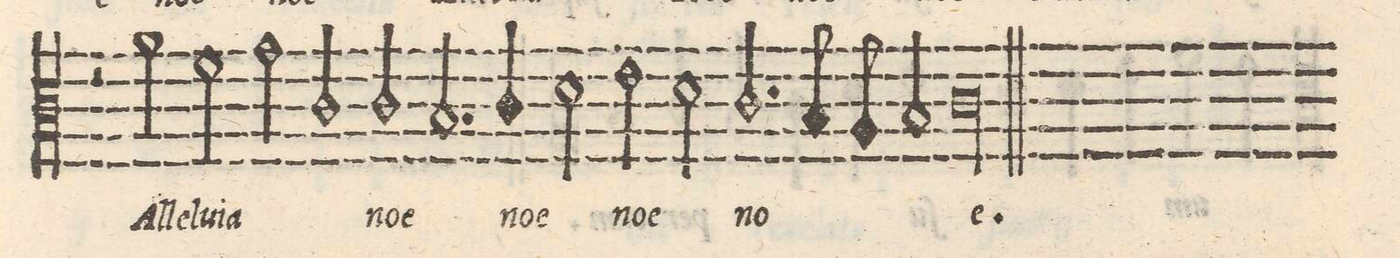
**kern	**text
*I"TENOR	*
*clefC3	*
*k[]	*
*met(C|)	*
*M2/1	*
2r	.
2a\	Al-
=83-	=83-
2f\	-le-
2g\	-lu-
2c/	-ia
2c/	no-
=84-	=84-
2.B/	-e
4c/	no-
2d\	-e
2e\	no-
=85-	=85-
2d\	-e
2.c/	no-
8B/	.
8A/	.
2B/	.
=86-	=86-
0cl	-e.
==	==
*-	*-
